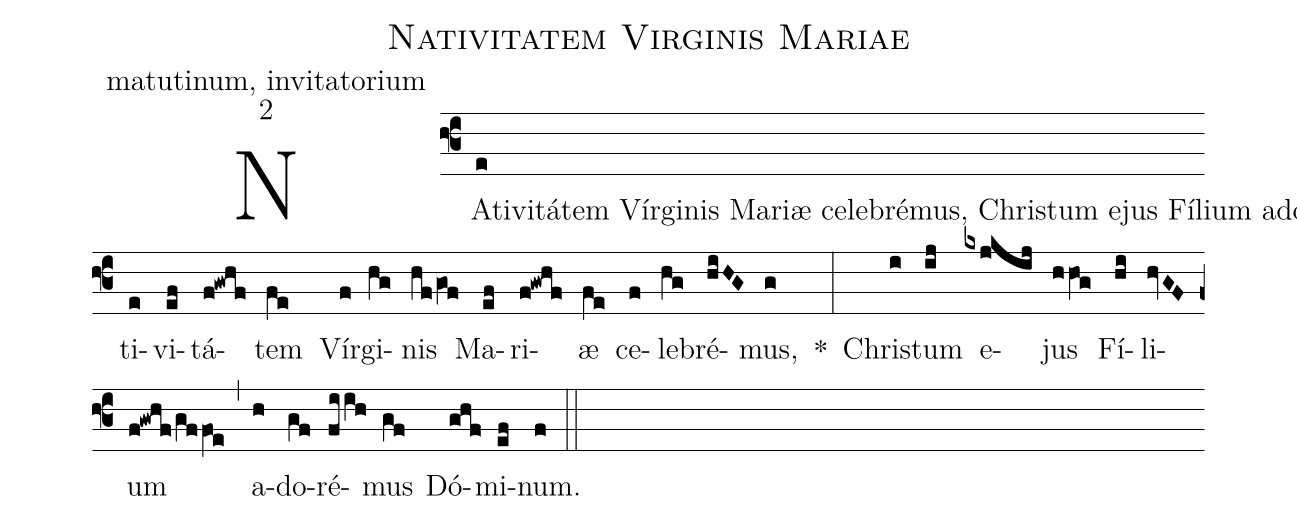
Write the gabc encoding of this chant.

name: Nativitatem Virginis Mariae;
office-part: matutinum, invitatorium;
mode: 2;
%%
(f3)
NAtivitátem Vírginis Mariæ celebrémus, Christum ejus Fílium adorémus Dóminum.
NA(e)ti(e)vi(ef)tá(f!gwhf)tem(fe) Vír(f)gi(hg)nis(hf/gOf) Ma(ef)ri(f!gwhf)æ(fe) ce(f)le(hg)bré(hiHG)mus,(g) *(:)
Chris(i)tum(ij) e(kxjkij)jus(hhOg) Fí(hi)li(hvGF)um(f!gwhf/gffOe) (,)
a(h)do(gf)ré(fiih)mus(gf) Dó(ghf)mi(ef)num.(f) (::)
